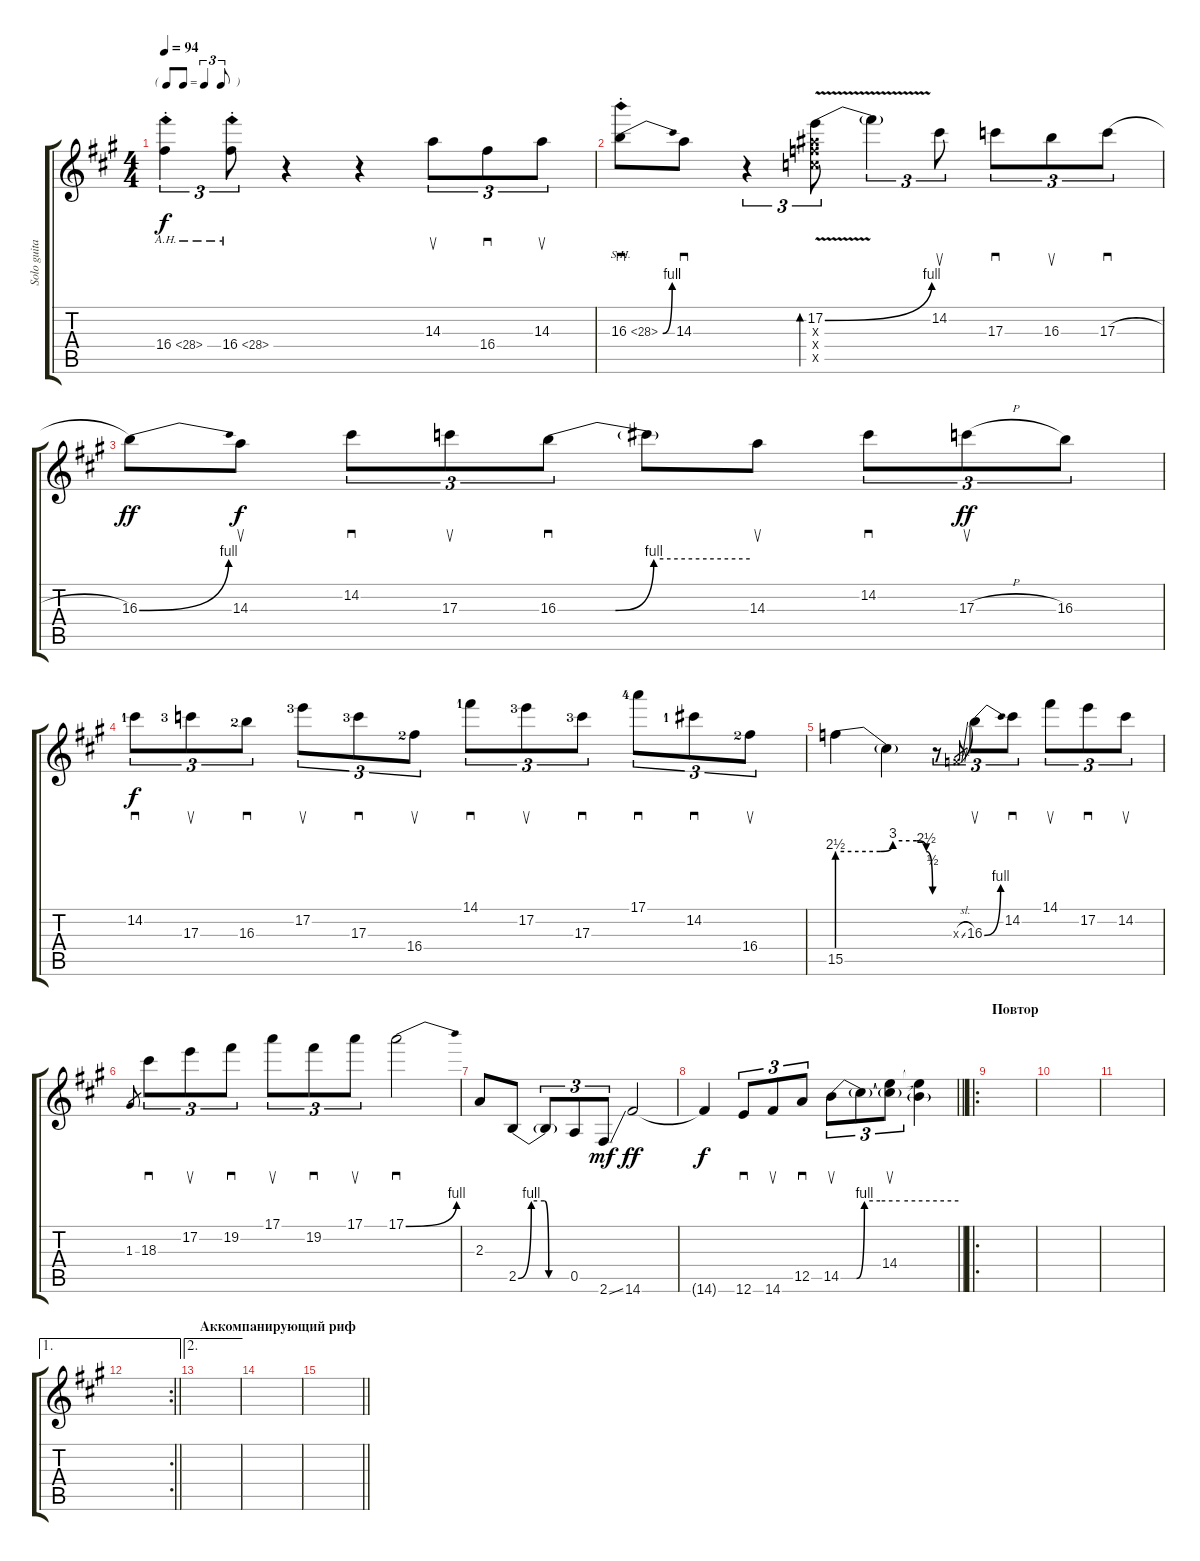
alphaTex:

\track ("Solo guitar" "Solo guita") {instrument distortionguitar}
\staff {score tabs}
\tuning (E4 B3 G3 D3 A2 E2) {hide}
\ts (4 4)
\tf triplet8th
\tempo 94
\clef g2
\ks f#minor
16.4{ah 12 st}.4{tu (3 2) dy f} 16.4{ah 12 st}.8{tu (3 2)} r.4 r.4 14.3.8{su tu (3 2)} 16.4.8{sd tu (3 2)} 14.3.8{su tu (3 2)} |
16.3{be (bend 0 0 60 4) sh 12 st}.8{sd} 14.3.8{sd} r.4{tu (3 2)} (17.2{be (bend 0 0 60 4) v} 15.3{x} 15.4{x} 15.5{x}).8{tu (3 2) bd 240} 17.2{t}.4{tu (3 2)} 14.2.8{su tu (3 2)} 17.3.8{sd tu (3 2)} 16.3.8{su tu (3 2)} 17.3{h}.8{sd tu (3 2)} |
16.3{be (bend 0 0 60 4)}.8{dy ff} 14.3.8{su dy f} 14.2.8{sd tu (3 2)} 17.3.8{su tu (3 2)} 16.3{be (custom 0 0 18 0 30 4 60 4)}.8{sd tu (3 2)} 16.3{t}.8 14.3.8{su} 14.2.8{sd tu (3 2)} 17.3{h}.8{su tu (3 2) dy ff} 16.3.8{tu (3 2)} |
14.2{lf 2}.8{sd tu (3 2) dy f} 17.3{lf 4}.8{su tu (3 2)} 16.3{lf 3}.8{sd tu (3 2)} 17.2{lf 4}.8{su tu (3 2)} 17.3{lf 4}.8{sd tu (3 2)} 16.4{lf 3}.8{su tu (3 2)} 14.1{lf 2}.8{sd tu (3 2)} 17.2{lf 4}.8{su tu (3 2)} 17.3{lf 4}.8{sd tu (3 2)} 17.1{lf 5}.8{sd tu (3 2)} 14.2{lf 2}.8{sd tu (3 2)} 16.4{lf 3}.8{su tu (3 2)} |
15.5{be (custom 0 10 27 10 35 12 50 12 56 10 60 2)}.4 15.5{t}.4 r.8{tu (3 2)} 0.3{sl x}.8{gr} 16.3{be (bend 0 0 60 4)}.8{su tu (3 2)} 14.2.8{sd tu (3 2)} 14.1.8{su tu (3 2)} 17.2.8{sd tu (3 2)} 14.2.8{su tu (3 2)} |
1.3.8{gr} 18.3.8{sd tu (3 2)} 17.2.8{su tu (3 2)} 19.2.8{sd tu (3 2)} 17.1.8{su tu (3 2)} 19.2.8{sd tu (3 2)} 17.1.8{su tu (3 2)} 17.1{be (bend 0 0 60 4)}.2{sd} |
2.3.8 2.5{be (custom 0 0 15 4 30 4 35 0 45 0 60 0)}.8 2.5{t}.8{tu (3 2)} 0.5.8{tu (3 2)} 2.6{ss}.8{tu (3 2) dy mf} 14.6.2{dy ff} |
\barLineRight lightlight
14.6{t}.4{dy f} 12.6.8{sd tu (3 2)} 14.6.8{su tu (3 2)} 12.5.8{sd tu (3 2)} 14.5{be (custom 0 0 8 0 12 4 20 4 30 4 60 4)}.8{su tu (3 2)} 14.5{t}.8{tu (3 2)} (14.4 14.5{t}).8{su tu (3 2)} (14.4{t} 14.5{t}).4 |
\ro
\section ("" "Повтор")
|
|
|
\ae 1
\rc 2
\barLineRight lightlight
|
\ae 2
\section ("" "Аккомпанирующий риф")
|
|
\barLineRight lightlight
